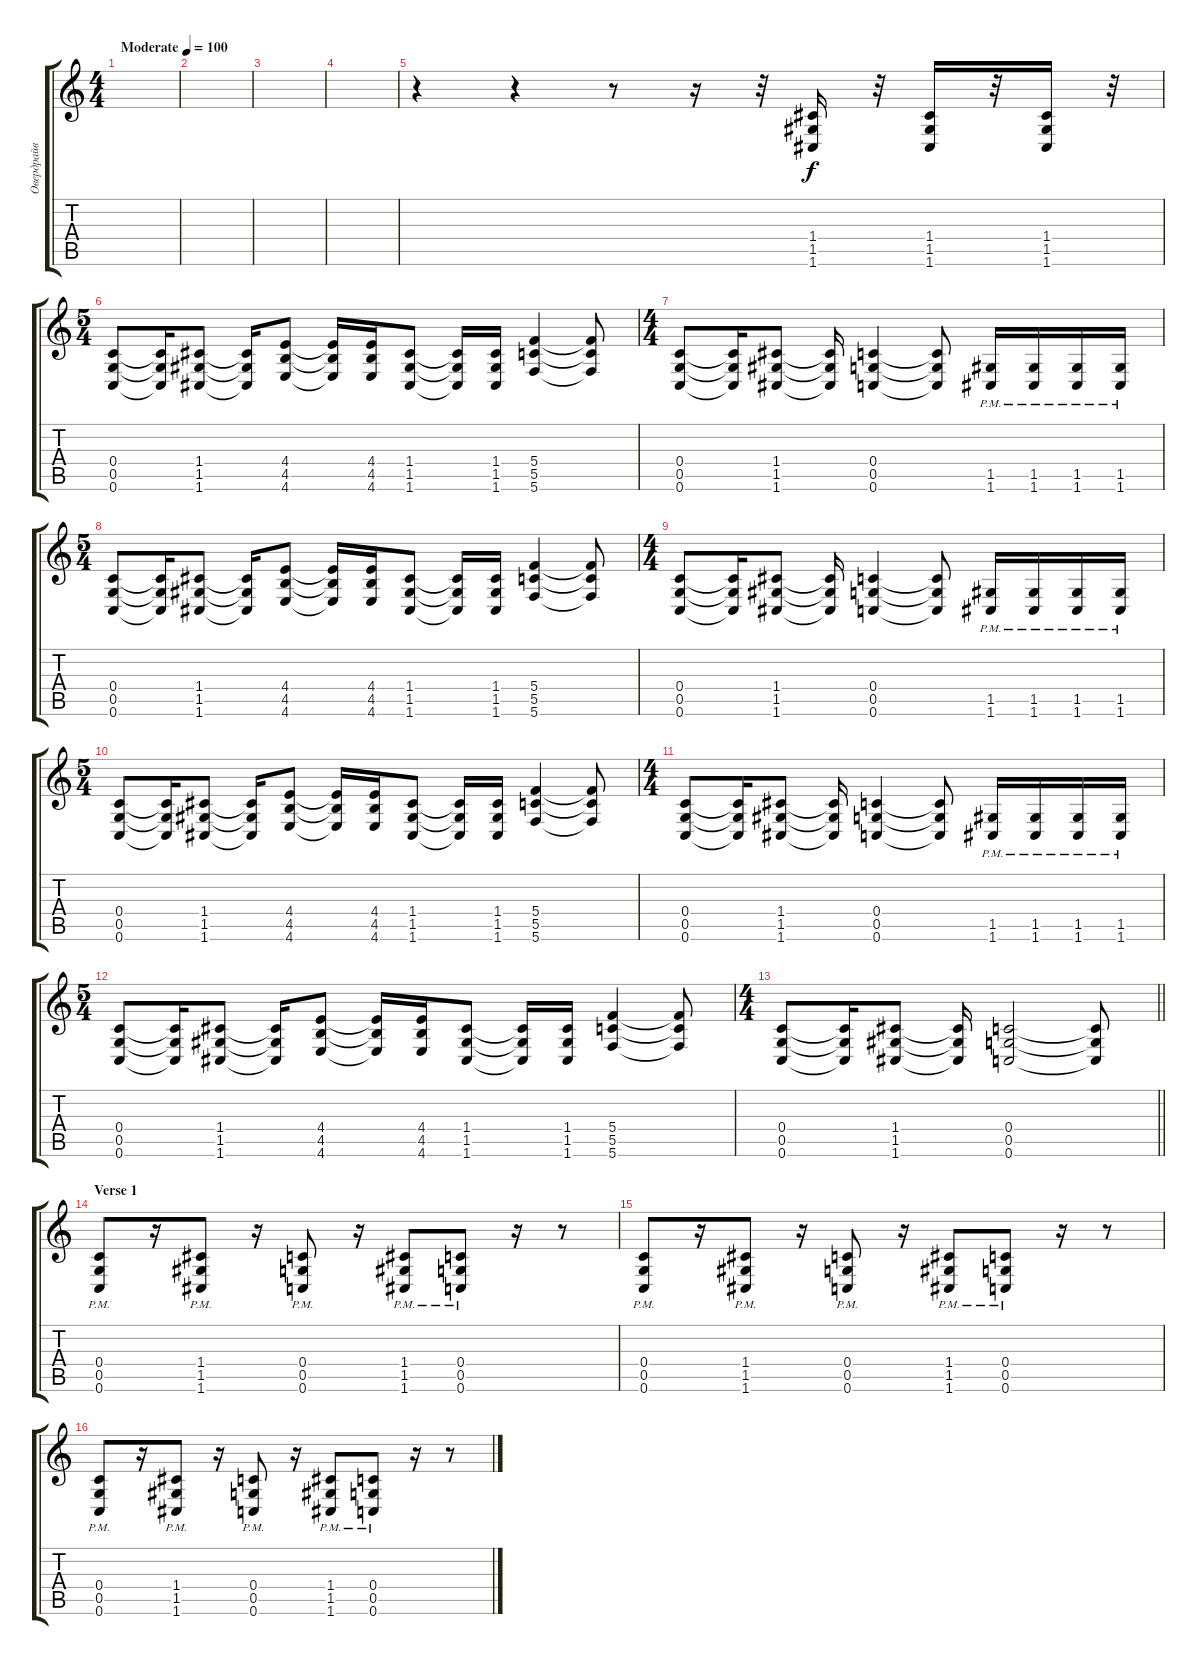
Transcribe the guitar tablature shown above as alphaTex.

\track ("Овердрайв" "Овердрайв") {instrument overdrivenguitar}
\staff {score tabs}
\tuning (D4 A3 F3 C3 G2 C2) {hide}
\ts (4 4)
\tempo (100 "Moderate")
\clef g2
\ks c
|
|
|
|
r.4 r.4 r.8 r.16 r.32 (1.4 1.5 1.6).16 r.32 (1.4 1.5 1.6).16 r.32 (1.4 1.5 1.6).16 r.32 |
\ts (5 4)
(0.4 0.5 0.6).8 (0.4{t} 0.5{t} 0.6{t}).16 (1.4 1.5 1.6).8 (1.4{t} 1.5{t} 1.6{t}).16 (4.4 4.5 4.6).8 (4.4{t} 4.5{t} 4.6{t}).16 (4.4 4.5 4.6).16 (1.4 1.5 1.6).8 (1.4{t} 1.5{t} 1.6{t}).16 (1.4 1.5 1.6).16 (5.4 5.5 5.6).4 (5.4{t} 5.5{t} 5.6{t}).8 |
\ts (4 4)
(0.4 0.5 0.6).8 (0.4{t} 0.5{t} 0.6{t}).16 (1.4 1.5 1.6).8 (1.4{t} 1.5{t} 1.6{t}).16 (0.4 0.5 0.6).4 (0.4{t} 0.5{t} 0.6{t}).8 (1.5{pm} 1.6{pm}).16 (1.5{pm} 1.6{pm}).16 (1.5{pm} 1.6{pm}).16 (1.5{pm} 1.6{pm}).16 |
\ts (5 4)
(0.4 0.5 0.6).8 (0.4{t} 0.5{t} 0.6{t}).16 (1.4 1.5 1.6).8 (1.4{t} 1.5{t} 1.6{t}).16 (4.4 4.5 4.6).8 (4.4{t} 4.5{t} 4.6{t}).16 (4.4 4.5 4.6).16 (1.4 1.5 1.6).8 (1.4{t} 1.5{t} 1.6{t}).16 (1.4 1.5 1.6).16 (5.4 5.5 5.6).4 (5.4{t} 5.5{t} 5.6{t}).8 |
\ts (4 4)
(0.4 0.5 0.6).8 (0.4{t} 0.5{t} 0.6{t}).16 (1.4 1.5 1.6).8 (1.4{t} 1.5{t} 1.6{t}).16 (0.4 0.5 0.6).4 (0.4{t} 0.5{t} 0.6{t}).8 (1.5{pm} 1.6{pm}).16 (1.5{pm} 1.6{pm}).16 (1.5{pm} 1.6{pm}).16 (1.5{pm} 1.6{pm}).16 |
\ts (5 4)
(0.4 0.5 0.6).8 (0.4{t} 0.5{t} 0.6{t}).16 (1.4 1.5 1.6).8 (1.4{t} 1.5{t} 1.6{t}).16 (4.4 4.5 4.6).8 (4.4{t} 4.5{t} 4.6{t}).16 (4.4 4.5 4.6).16 (1.4 1.5 1.6).8 (1.4{t} 1.5{t} 1.6{t}).16 (1.4 1.5 1.6).16 (5.4 5.5 5.6).4 (5.4{t} 5.5{t} 5.6{t}).8 |
\ts (4 4)
(0.4 0.5 0.6).8 (0.4{t} 0.5{t} 0.6{t}).16 (1.4 1.5 1.6).8 (1.4{t} 1.5{t} 1.6{t}).16 (0.4 0.5 0.6).4 (0.4{t} 0.5{t} 0.6{t}).8 (1.5{pm} 1.6{pm}).16 (1.5{pm} 1.6{pm}).16 (1.5{pm} 1.6{pm}).16 (1.5{pm} 1.6{pm}).16 |
\ts (5 4)
(0.4 0.5 0.6).8 (0.4{t} 0.5{t} 0.6{t}).16 (1.4 1.5 1.6).8 (1.4{t} 1.5{t} 1.6{t}).16 (4.4 4.5 4.6).8 (4.4{t} 4.5{t} 4.6{t}).16 (4.4 4.5 4.6).16 (1.4 1.5 1.6).8 (1.4{t} 1.5{t} 1.6{t}).16 (1.4 1.5 1.6).16 (5.4 5.5 5.6).4 (5.4{t} 5.5{t} 5.6{t}).8 |
\ts (4 4)
\barLineRight lightlight
(0.4 0.5 0.6).8 (0.4{t} 0.5{t} 0.6{t}).16 (1.4 1.5 1.6).8 (1.4{t} 1.5{t} 1.6{t}).16 (0.4 0.5 0.6).2 (0.4{t} 0.5{t} 0.6{t}).8 |
\section ("" "Verse 1")
(0.4{pm} 0.5{pm} 0.6{pm}).8 r.16 (1.4{pm} 1.5{pm} 1.6{pm}).8 r.16 (0.4{pm} 0.5{pm} 0.6{pm}).8 r.16 (1.4{pm} 1.5{pm} 1.6{pm}).8 (0.4{pm} 0.5{pm} 0.6{pm}).8 r.16 r.8 |
(0.4{pm} 0.5{pm} 0.6{pm}).8 r.16 (1.4{pm} 1.5{pm} 1.6{pm}).8 r.16 (0.4{pm} 0.5{pm} 0.6{pm}).8 r.16 (1.4{pm} 1.5{pm} 1.6{pm}).8 (0.4{pm} 0.5{pm} 0.6{pm}).8 r.16 r.8 |
(0.4{pm} 0.5{pm} 0.6{pm}).8 r.16 (1.4{pm} 1.5{pm} 1.6{pm}).8 r.16 (0.4{pm} 0.5{pm} 0.6{pm}).8 r.16 (1.4{pm} 1.5{pm} 1.6{pm}).8 (0.4{pm} 0.5{pm} 0.6{pm}).8 r.16 r.8
